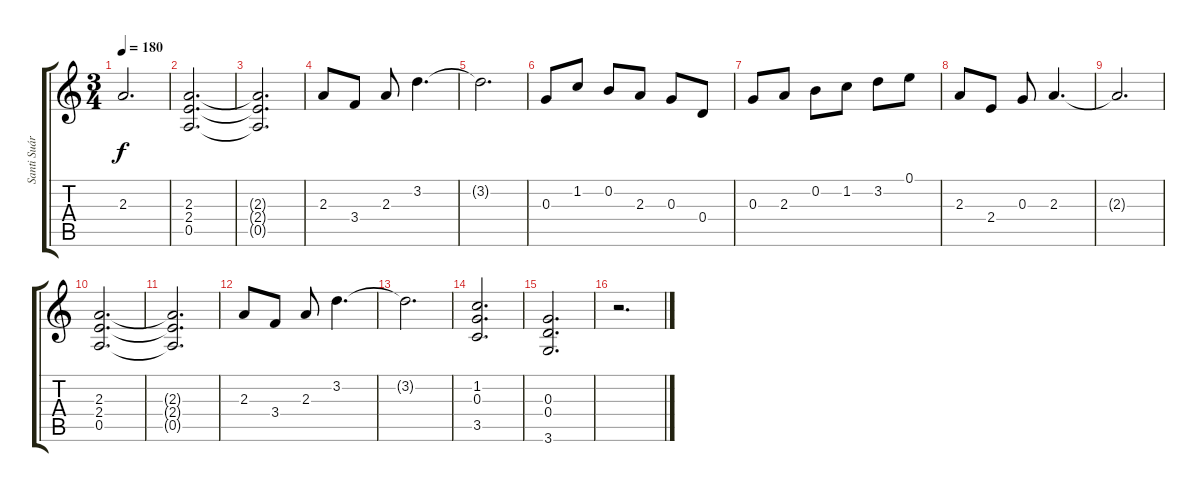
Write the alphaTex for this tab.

\track ("Santi Suárez" "Santi Suár") {instrument acousticguitarsteel}
\staff {score tabs}
\tuning (E4 B3 G3 D3 A2 E2) {hide}
\ts (3 4)
\tempo 180
\clef g2
\ks c
2.3{t}.2{d dy f} |
(2.3 2.4 0.5).2{d} |
(2.3{t} 2.4{t} 0.5{t}).2{d} |
2.3.8 3.4.8 2.3.8 3.2.4{d} |
3.2{t}.2{d} |
0.3.8 1.2.8 0.2.8 2.3.8 0.3.8 0.4.8 |
0.3.8 2.3.8 0.2.8 1.2.8 3.2.8 0.1.8 |
2.3.8 2.4.8 0.3.8 2.3.4{d} |
2.3{t}.2{d} |
(2.3 2.4 0.5).2{d} |
(2.3{t} 2.4{t} 0.5{t}).2{d} |
2.3.8 3.4.8 2.3.8 3.2.4{d} |
3.2{t}.2{d} |
(1.2 0.3 3.5).2{d} |
(0.3 0.4 3.6).2{d} |
r.2{d}
